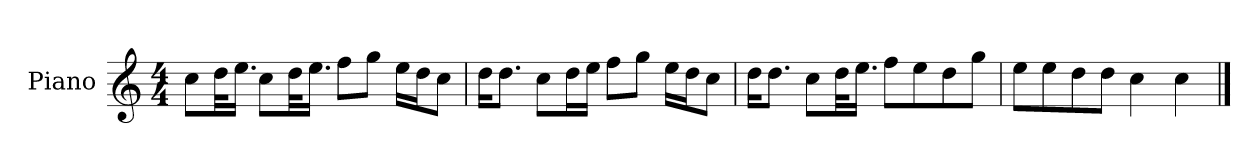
**kern
*part1
*staff1
*I"Piano
*I'P-no
*clefG2
*k[]
*M4/4
*MM90
=1
8cc\L
32dd\KL
16.ee\JJ
8cc\L
32dd\KL
16.ee\JJ
8ff\L
8gg\J
16ee\LL
16dd\J
8cc\J
=2
16dd\KL
8.dd\J
8cc\L
16dd\L
16ee\JJ
8ff\L
8gg\J
16ee\LL
16dd\J
8cc\J
=3
16dd\KL
8.dd\J
8cc\L
32dd\KL
16.ee\JJ
8ff\L
8ee\
8dd\
8gg\J
=4
8ee\L
8ee\
8dd\
8dd\J
4cc\
4cc\
==
*-
